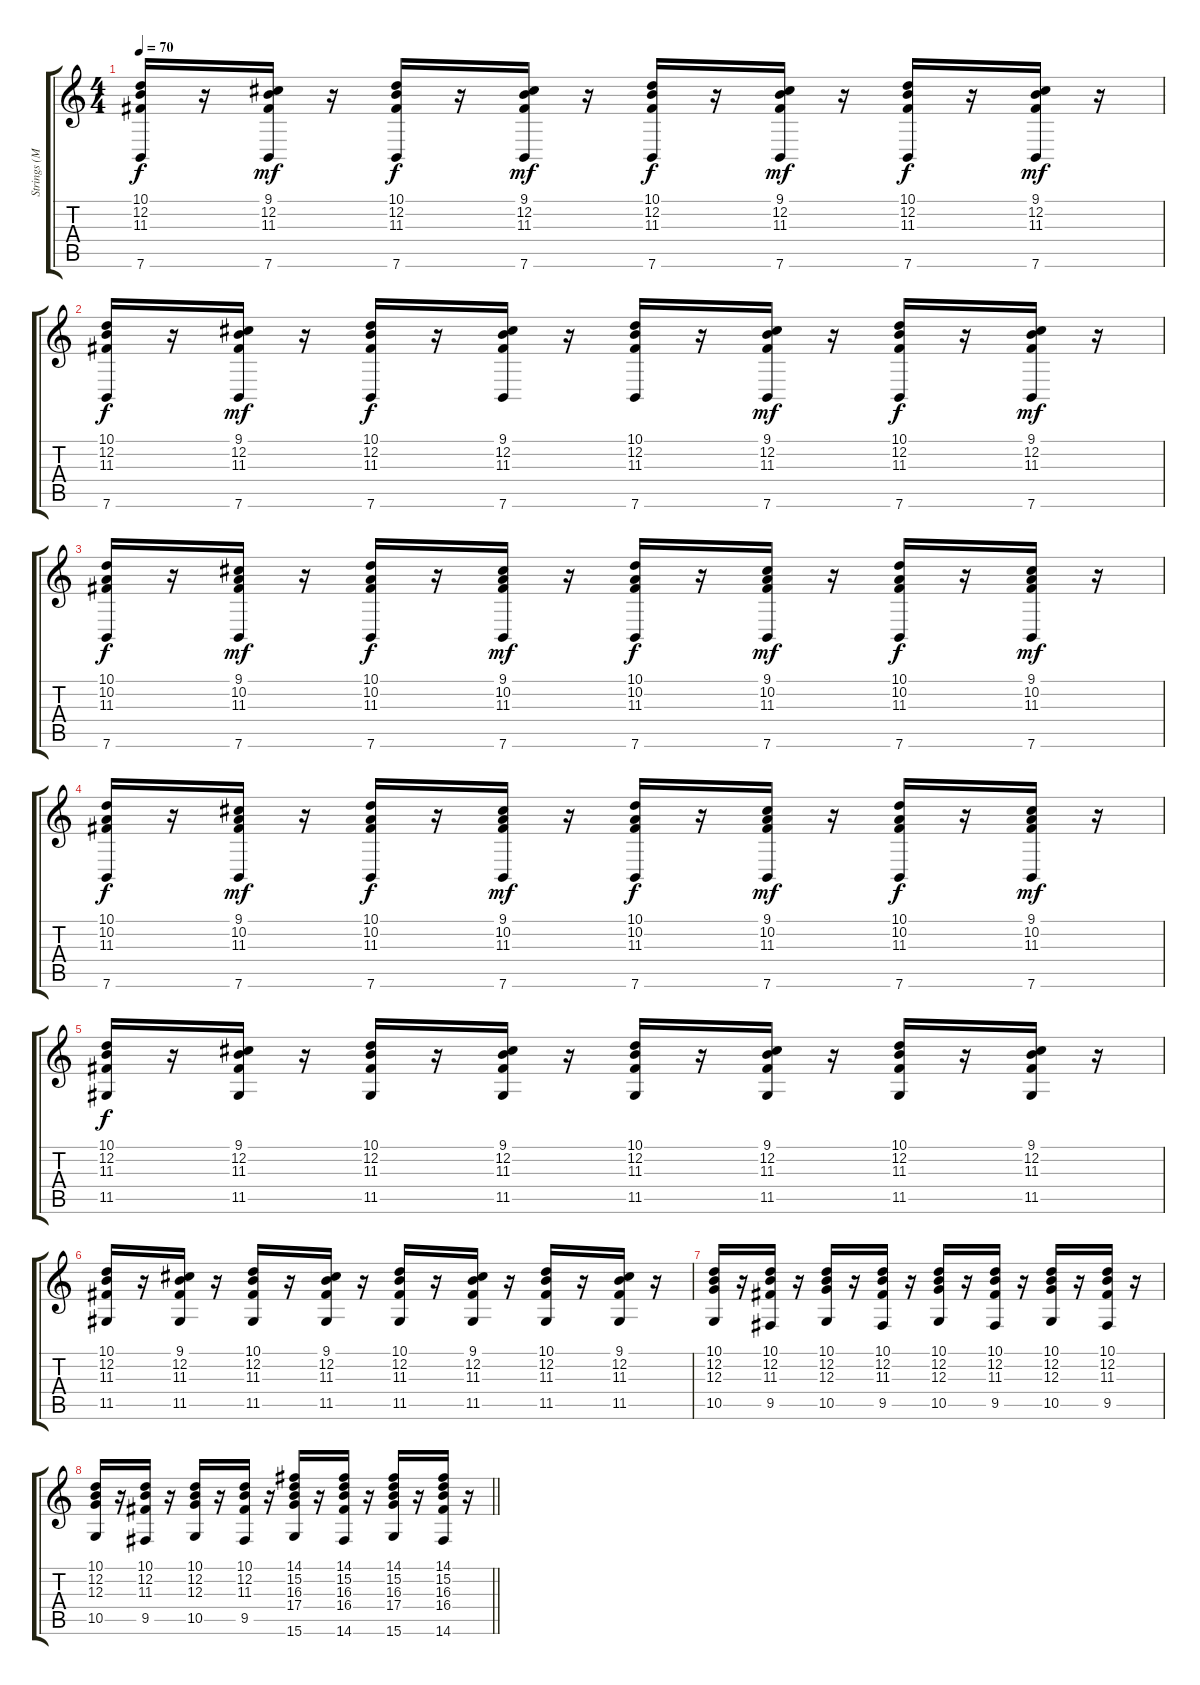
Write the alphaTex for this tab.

\track ("Strings (Mark)" "Strings (M") {instrument stringensemble2}
\staff {score tabs}
\tuning (E4 B3 G3 D3 A2 E2) {hide}
\ts (4 4)
\tempo 70
\clef g2
\ks c
(10.1 12.2 11.3 7.6).16{dy f} r.16 (9.1 12.2 11.3 7.6).16{dy mf} r.16 (10.1 12.2 11.3 7.6).16{dy f} r.16 (9.1 12.2 11.3 7.6).16{dy mf} r.16 (10.1 12.2 11.3 7.6).16{dy f} r.16 (9.1 12.2 11.3 7.6).16{dy mf} r.16 (10.1 12.2 11.3 7.6).16{dy f} r.16 (9.1 12.2 11.3 7.6).16{dy mf} r.16 |
(10.1 12.2 11.3 7.6).16{dy f} r.16 (9.1 12.2 11.3 7.6).16{dy mf} r.16 (10.1 12.2 11.3 7.6).16{dy f} r.16 (9.1 12.2 11.3 7.6).16 r.16 (10.1 12.2 11.3 7.6).16 r.16 (9.1 12.2 11.3 7.6).16{dy mf} r.16 (10.1 12.2 11.3 7.6).16{dy f} r.16 (9.1 12.2 11.3 7.6).16{dy mf} r.16 |
(10.1 10.2 11.3 7.6).16{dy f} r.16 (9.1 10.2 11.3 7.6).16{dy mf} r.16 (10.1 10.2 11.3 7.6).16{dy f} r.16 (9.1 10.2 11.3 7.6).16{dy mf} r.16 (10.1 10.2 11.3 7.6).16{dy f} r.16 (9.1 10.2 11.3 7.6).16{dy mf} r.16 (10.1 10.2 11.3 7.6).16{dy f} r.16 (9.1 10.2 11.3 7.6).16{dy mf} r.16 |
(10.1 10.2 11.3 7.6).16{dy f} r.16 (9.1 10.2 11.3 7.6).16{dy mf} r.16 (10.1 10.2 11.3 7.6).16{dy f} r.16 (9.1 10.2 11.3 7.6).16{dy mf} r.16 (10.1 10.2 11.3 7.6).16{dy f} r.16 (9.1 10.2 11.3 7.6).16{dy mf} r.16 (10.1 10.2 11.3 7.6).16{dy f} r.16 (9.1 10.2 11.3 7.6).16{dy mf} r.16 |
(10.1 12.2 11.3 11.5).16{dy f} r.16 (9.1 12.2 11.3 11.5).16 r.16 (10.1 12.2 11.3 11.5).16 r.16 (9.1 12.2 11.3 11.5).16 r.16 (10.1 12.2 11.3 11.5).16 r.16 (9.1 12.2 11.3 11.5).16 r.16 (10.1 12.2 11.3 11.5).16 r.16 (9.1 12.2 11.3 11.5).16 r.16 |
(10.1 12.2 11.3 11.5).16 r.16 (9.1 12.2 11.3 11.5).16 r.16 (10.1 12.2 11.3 11.5).16 r.16 (9.1 12.2 11.3 11.5).16 r.16 (10.1 12.2 11.3 11.5).16 r.16 (9.1 12.2 11.3 11.5).16 r.16 (10.1 12.2 11.3 11.5).16 r.16 (9.1 12.2 11.3 11.5).16 r.16 |
(10.1 12.2 12.3 10.5).16 r.16 (10.1 12.2 11.3 9.5).16 r.16 (10.1 12.2 12.3 10.5).16 r.16 (10.1 12.2 11.3 9.5).16 r.16 (10.1 12.2 12.3 10.5).16 r.16 (10.1 12.2 11.3 9.5).16 r.16 (10.1 12.2 12.3 10.5).16 r.16 (10.1 12.2 11.3 9.5).16 r.16 |
\barLineRight lightlight
(10.1 12.2 12.3 10.5).16 r.16 (10.1 12.2 11.3 9.5).16 r.16 (10.1 12.2 12.3 10.5).16 r.16 (10.1 12.2 11.3 9.5).16 r.16 (14.1 15.2 16.3 17.4 15.6).16 r.16 (14.1 15.2 16.3 16.4 14.6).16 r.16 (14.1 15.2 16.3 17.4 15.6).16 r.16 (14.1 15.2 16.3 16.4 14.6).16 r.16
